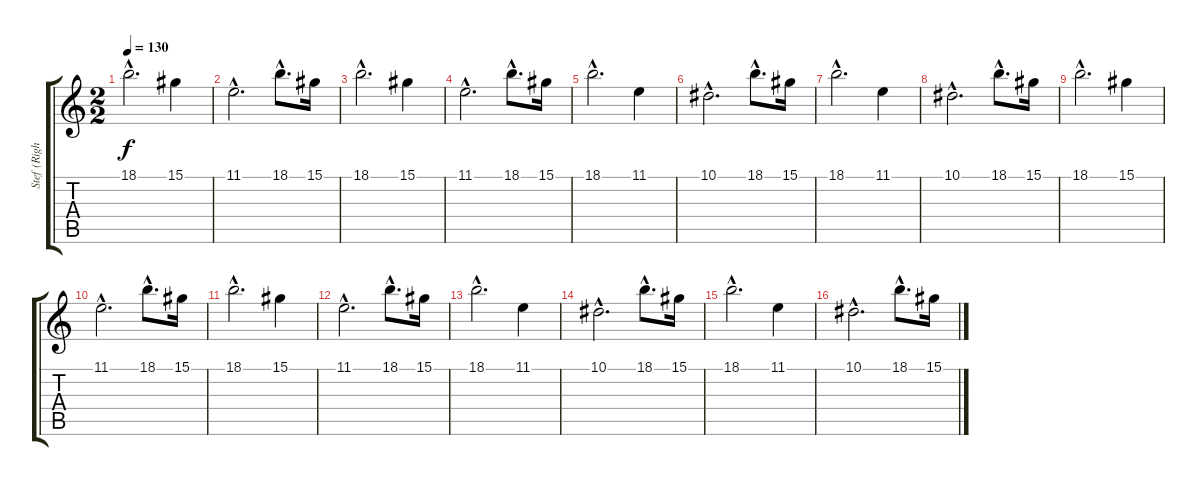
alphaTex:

\track ("Stef (Right Hand)" "Stef (Righ") {instrument acousticgrandpiano}
\staff {score tabs}
\tuning (F4 B3 G3 D3 A2 E2) {hide}
\ts (2 2)
\tempo 130
\clef g2
\ks c
18.1{hac}.2{d dy f} 15.1.4 |
11.1{hac}.2{d} 18.1{hac}.8{d} 15.1.16 |
18.1{hac}.2{d} 15.1.4 |
11.1{hac}.2{d} 18.1{hac}.8{d} 15.1.16 |
18.1{hac}.2{d} 11.1.4 |
10.1{hac}.2{d} 18.1{hac}.8{d} 15.1.16 |
18.1{hac}.2{d} 11.1.4 |
10.1{hac}.2{d} 18.1{hac}.8{d} 15.1.16 |
18.1{hac}.2{d} 15.1.4 |
11.1{hac}.2{d} 18.1{hac}.8{d} 15.1.16 |
18.1{hac}.2{d} 15.1.4 |
11.1{hac}.2{d} 18.1{hac}.8{d} 15.1.16 |
18.1{hac}.2{d} 11.1.4 |
10.1{hac}.2{d} 18.1{hac}.8{d} 15.1.16 |
18.1{hac}.2{d} 11.1.4 |
10.1{hac}.2{d} 18.1{hac}.8{d} 15.1.16
